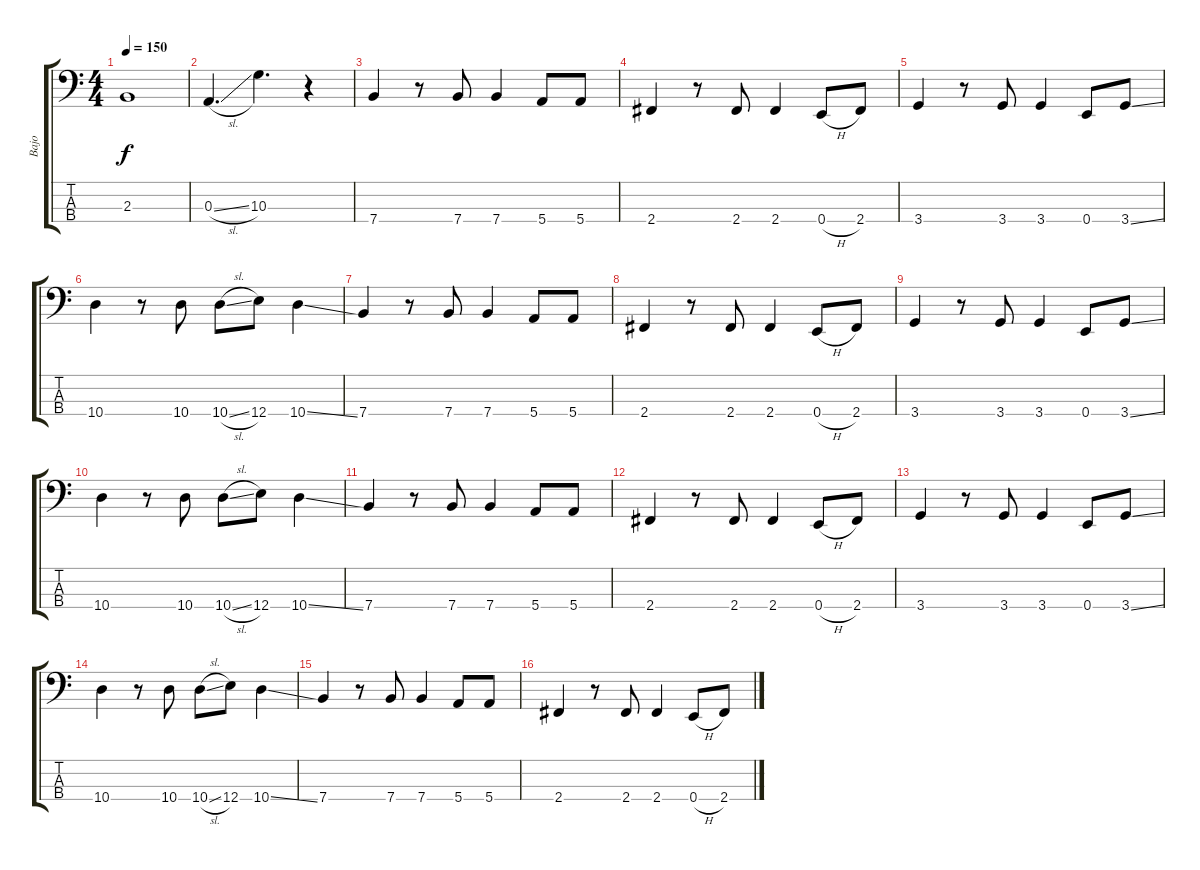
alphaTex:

\track ("Bajo" "Bajo") {instrument electricbassfinger}
\staff {score tabs}
\tuning (G2 D2 A1 E1) {hide}
\ts (4 4)
\tempo 150
\clef f4
\ks c
2.3.1{dy f} |
0.3{sl}.4{d} 10.3.4{d} r.4 |
7.4.4 r.8 7.4.8 7.4.4 5.4.8 5.4.8 |
2.4.4 r.8 2.4.8 2.4.4 0.4{h}.8 2.4.8 |
3.4.4 r.8 3.4.8 3.4.4 0.4.8 3.4{ss}.8 |
10.4.4 r.8 10.4.8 10.4{sl}.8 12.4.8 10.4{ss}.4 |
7.4.4 r.8 7.4.8 7.4.4 5.4.8 5.4.8 |
2.4.4 r.8 2.4.8 2.4.4 0.4{h}.8 2.4.8 |
3.4.4 r.8 3.4.8 3.4.4 0.4.8 3.4{ss}.8 |
10.4.4 r.8 10.4.8 10.4{sl}.8 12.4.8 10.4{ss}.4 |
7.4.4 r.8 7.4.8 7.4.4 5.4.8 5.4.8 |
2.4.4 r.8 2.4.8 2.4.4 0.4{h}.8 2.4.8 |
3.4.4 r.8 3.4.8 3.4.4 0.4.8 3.4{ss}.8 |
10.4.4 r.8 10.4.8 10.4{sl}.8 12.4.8 10.4{ss}.4 |
7.4.4 r.8 7.4.8 7.4.4 5.4.8 5.4.8 |
2.4.4 r.8 2.4.8 2.4.4 0.4{h}.8 2.4.8
